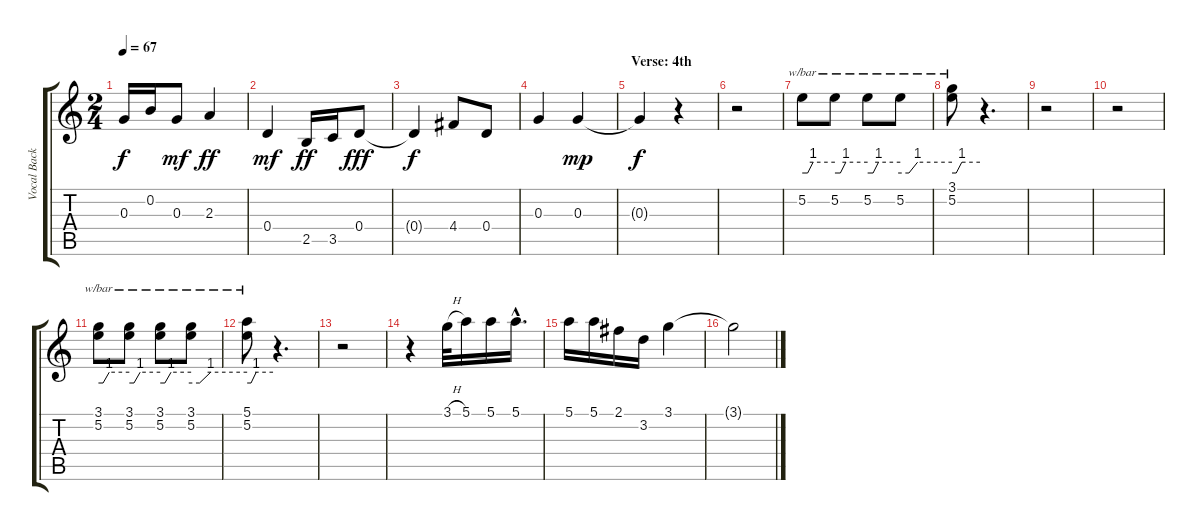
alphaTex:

\track ("Vocal Backup" "Vocal Back") {instrument electricguitarjazz}
\staff {score tabs}
\tuning (E4 B3 G3 D3 A2 E2) {hide}
\ts (2 4)
\tempo 67
\clef g2
\ks c
0.3.16{dy f} 0.2.16 0.3.8{dy mf} 2.3.4{dy ff} |
0.4.4{dy mf} 2.5.16{dy ff} 3.5.16 0.4.8{dy fff} |
0.4{t}.4{dy f} 4.4.8 0.4.8 |
0.3.4 0.3.4{dy mp} |
\section ("" "Verse: 4th")
0.3{t}.4{dy f} r.4 |
r.2 |
5.2.8{tbe (custom default 0 0 10 0 20 4 60 4) volume 10 instrument overdrivenguitar} 5.2.8{tbe (custom default 0 0 10 0 20 4 60 4)} 5.2.8{tbe (custom default 0 0 10 0 20 4 60 4)} 5.2.8{tbe (custom default 0 0 10 0 20 4 60 4)} |
(3.1 5.2).8{tbe (custom default 0 0 9 0 21 4 60 4)} r.4{d} |
r.2 |
r.2 |
(3.1 5.2).8{tbe (custom default 0 0 9 0 21 4 60 4)} (3.1 5.2).8{tbe (custom default 0 0 9 0 21 4 60 4)} (3.1 5.2).8{tbe (custom default 0 0 9 0 21 4 60 4)} (3.1 5.2).8{tbe (custom default 0 0 9 0 21 4 60 4)} |
(5.1 5.2).8{tbe (custom default 0 0 9 0 21 4 60 4)} r.4{d} |
r.2 |
r.4 3.1{h}.32{volume 13} 5.1.16 5.1.16 5.1{hac}.16{d} |
5.1.16 5.1.16 2.1.16 3.2.16 3.1.4 |
3.1{t}.2
